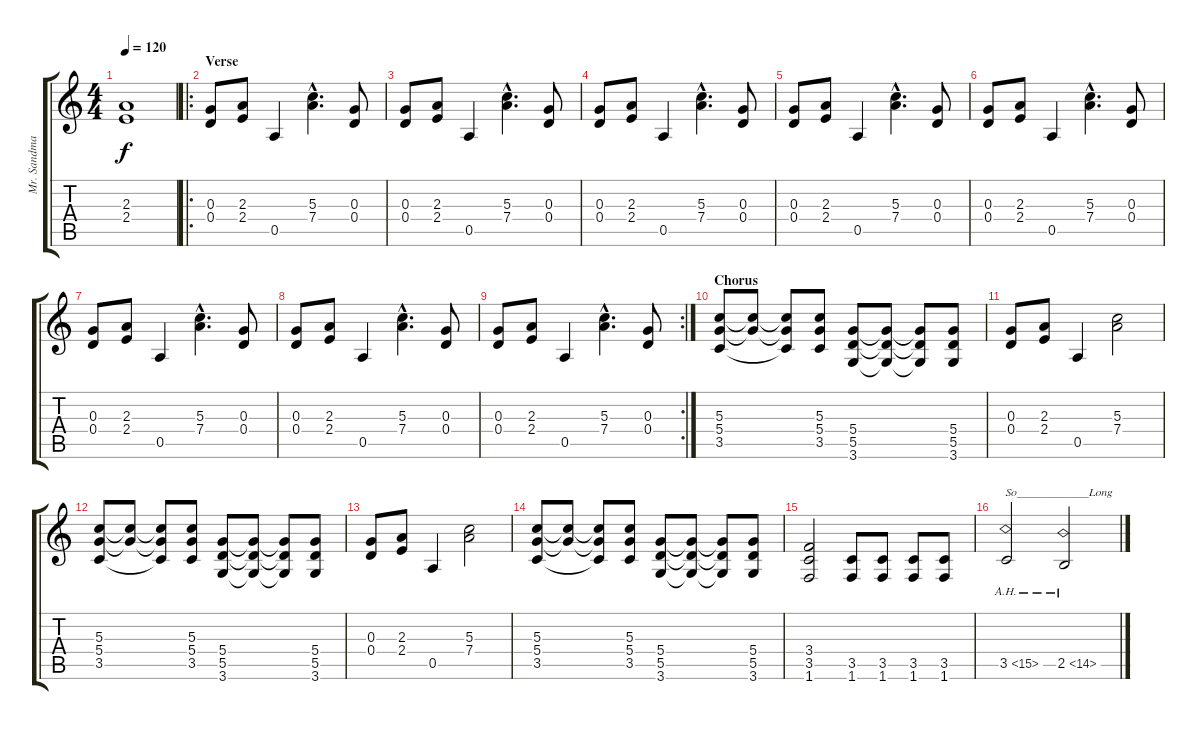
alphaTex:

\track ("Mr. Sandman" "Mr. Sandma") {instrument distortionguitar}
\staff {score tabs}
\tuning (E4 B3 G3 D3 A2 E2) {hide}
\ts (4 4)
\tempo 120
\clef g2
\ks c
(2.3{t} 2.4{t}).1{dy f} |
\ro
\section ("" "Verse")
(0.3 0.4).8 (2.3 2.4).8 0.5.4 (5.3{hac} 7.4{hac}).4{d} (0.3 0.4).8 |
(0.3 0.4).8 (2.3 2.4).8 0.5.4 (5.3{hac} 7.4{hac}).4{d} (0.3 0.4).8 |
(0.3 0.4).8 (2.3 2.4).8 0.5.4 (5.3{hac} 7.4{hac}).4{d} (0.3 0.4).8 |
(0.3 0.4).8 (2.3 2.4).8 0.5.4 (5.3{hac} 7.4{hac}).4{d} (0.3 0.4).8 |
(0.3 0.4).8 (2.3 2.4).8 0.5.4 (5.3{hac} 7.4{hac}).4{d} (0.3 0.4).8 |
(0.3 0.4).8 (2.3 2.4).8 0.5.4 (5.3{hac} 7.4{hac}).4{d} (0.3 0.4).8 |
(0.3 0.4).8 (2.3 2.4).8 0.5.4 (5.3{hac} 7.4{hac}).4{d} (0.3 0.4).8 |
\rc 2
(0.3 0.4).8 (2.3 2.4).8 0.5.4 (5.3{hac} 7.4{hac}).4{d} (0.3 0.4).8 |
\section ("" "Chorus")
(5.3 5.4 3.5).8 (5.3{t} 5.4{t}).8 (5.3{t} 5.4{t} 3.5{t}).8 (5.3 5.4 3.5).8 (5.4 5.5 3.6).8 (5.4{t} 5.5{t} 3.6{t}).8 (5.4{t} 5.5{t} 3.6{t}).8 (5.4 5.5 3.6).8 |
(0.3 0.4).8 (2.3 2.4).8 0.5.4 (5.3 7.4).2 |
(5.3 5.4 3.5).8 (5.3{t} 5.4{t}).8 (5.3{t} 5.4{t} 3.5{t}).8 (5.3 5.4 3.5).8 (5.4 5.5 3.6).8 (5.4{t} 5.5{t} 3.6{t}).8 (5.4{t} 5.5{t} 3.6{t}).8 (5.4 5.5 3.6).8 |
(0.3 0.4).8 (2.3 2.4).8 0.5.4 (5.3 7.4).2 |
(5.3 5.4 3.5).8 (5.3{t} 5.4{t}).8 (5.3{t} 5.4{t} 3.5{t}).8 (5.3 5.4 3.5).8 (5.4 5.5 3.6).8 (5.4{t} 5.5{t} 3.6{t}).8 (5.4{t} 5.5{t} 3.6{t}).8 (5.4 5.5 3.6).8 |
(3.4 3.5 1.6).2 (3.5 1.6).8 (3.5 1.6).8 (3.5 1.6).8 (3.5 1.6).8 |
3.5{ah 12}.2{txt "So____________Long"} 2.5{ah 12}.2
